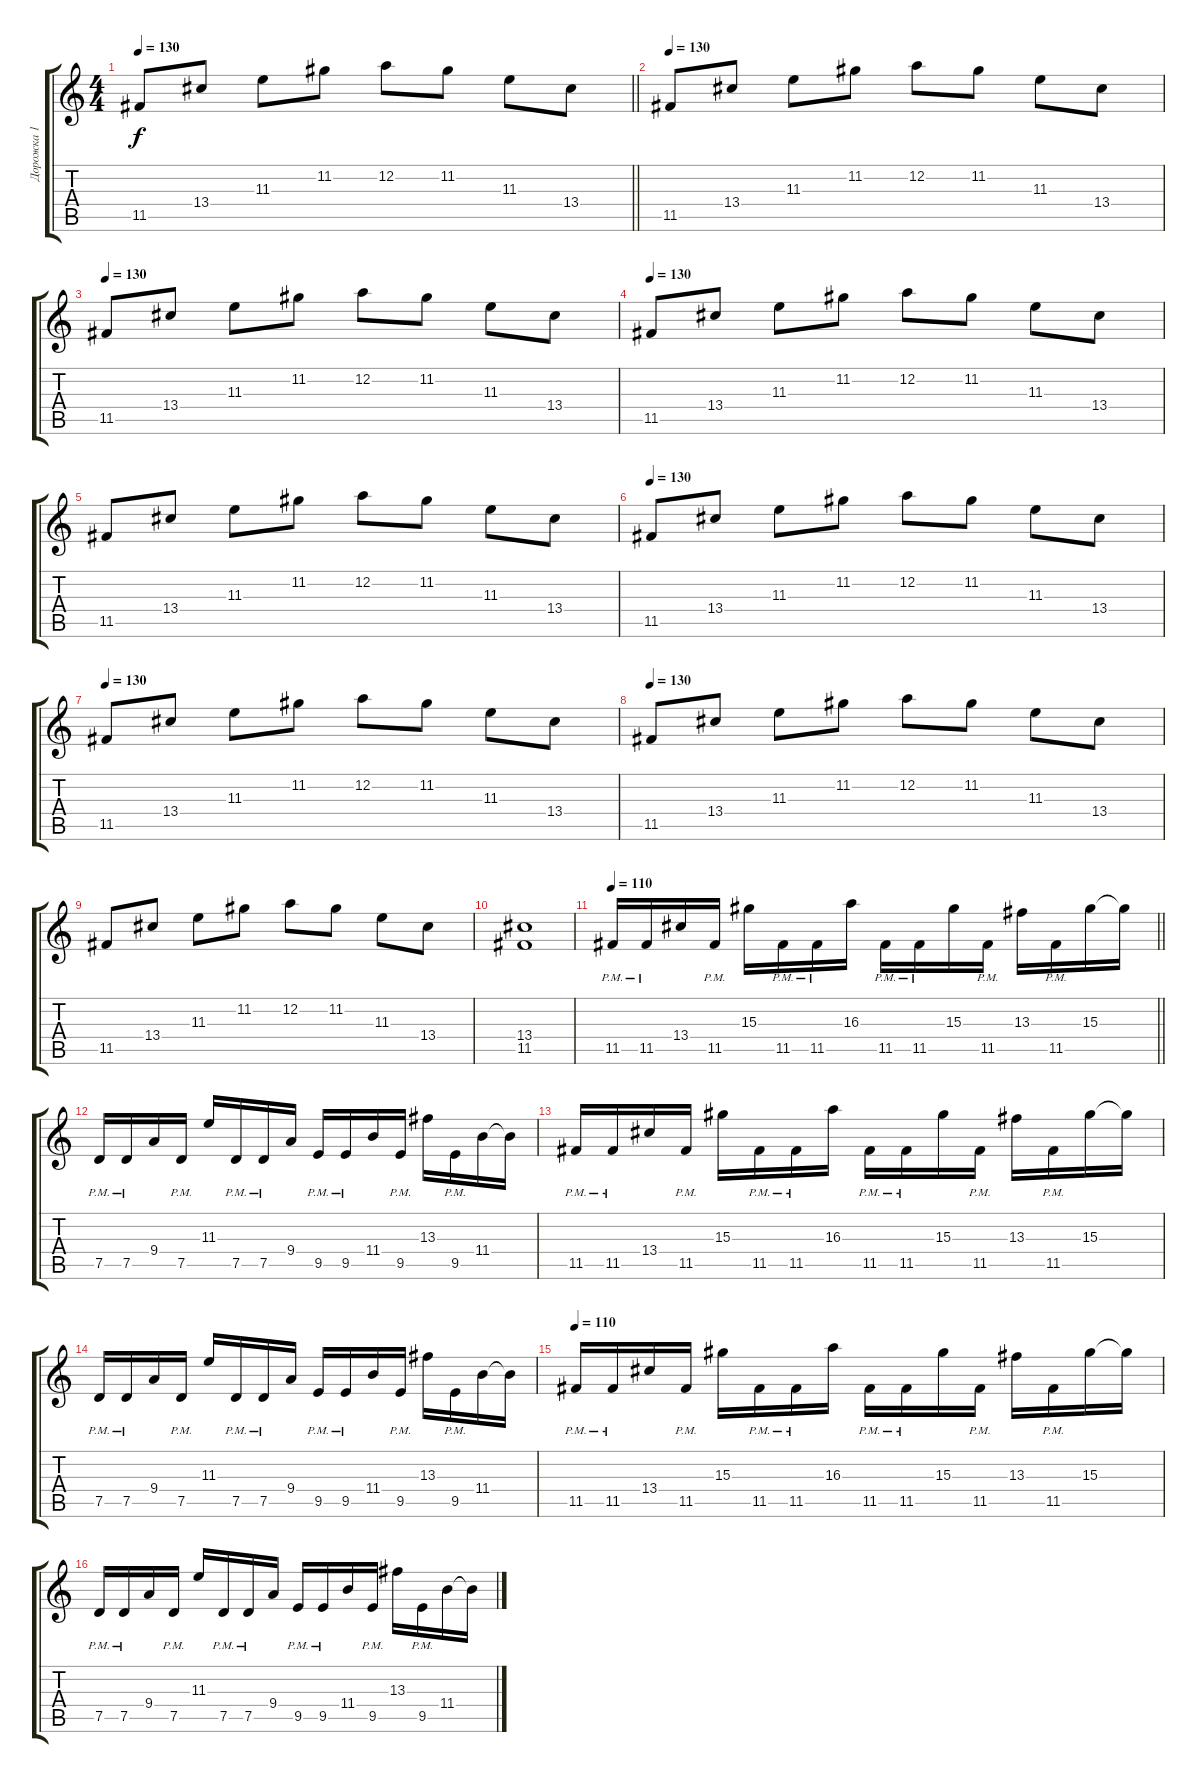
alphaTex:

\track ("Дорожка 1" "Дорожка 1") {instrument distortionguitar}
\staff {score tabs}
\tuning (D4 A3 F3 C3 G2 D2) {hide}
\ts (4 4)
\tempo 130
\clef g2
\barLineRight lightlight
\ks c
11.5.8{dy f} 13.4.8 11.3.8 11.2.8 12.2.8 11.2.8 11.3.8 13.4.8 |
\tempo 130
11.5.8 13.4.8 11.3.8 11.2.8 12.2.8 11.2.8 11.3.8 13.4.8 |
\tempo 130
11.5.8 13.4.8 11.3.8 11.2.8 12.2.8 11.2.8 11.3.8 13.4.8 |
\tempo 130
11.5.8 13.4.8 11.3.8 11.2.8 12.2.8 11.2.8 11.3.8 13.4.8 |
11.5.8 13.4.8 11.3.8 11.2.8 12.2.8 11.2.8 11.3.8 13.4.8 |
\tempo 130
11.5.8 13.4.8 11.3.8 11.2.8 12.2.8 11.2.8 11.3.8 13.4.8 |
\tempo 130
11.5.8 13.4.8 11.3.8 11.2.8 12.2.8 11.2.8 11.3.8 13.4.8 |
\tempo 130
11.5.8 13.4.8 11.3.8 11.2.8 12.2.8 11.2.8 11.3.8 13.4.8 |
11.5.8 13.4.8 11.3.8 11.2.8 12.2.8 11.2.8 11.3.8 13.4.8 |
(13.4 11.5).1 |
\tempo 110
\barLineRight lightlight
11.5{pm}.16 11.5{pm}.16 13.4.16 11.5{pm}.16 15.3.16 11.5{pm}.16 11.5{pm}.16 16.3.16 11.5{pm}.16 11.5{pm}.16 15.3.16 11.5{pm}.16 13.3.16 11.5{pm}.16 15.3.16 15.3{t}.16 |
7.5{pm}.16 7.5{pm}.16 9.4.16 7.5{pm}.16 11.3.16 7.5{pm}.16 7.5{pm}.16 9.4.16 9.5{pm}.16 9.5{pm}.16 11.4.16 9.5{pm}.16 13.3.16 9.5{pm}.16 11.4.16 11.4{t}.16 |
11.5{pm}.16 11.5{pm}.16 13.4.16 11.5{pm}.16 15.3.16 11.5{pm}.16 11.5{pm}.16 16.3.16 11.5{pm}.16 11.5{pm}.16 15.3.16 11.5{pm}.16 13.3.16 11.5{pm}.16 15.3.16 15.3{t}.16 |
7.5{pm}.16 7.5{pm}.16 9.4.16 7.5{pm}.16 11.3.16 7.5{pm}.16 7.5{pm}.16 9.4.16 9.5{pm}.16 9.5{pm}.16 11.4.16 9.5{pm}.16 13.3.16 9.5{pm}.16 11.4.16 11.4{t}.16 |
\tempo 110
11.5{pm}.16 11.5{pm}.16 13.4.16 11.5{pm}.16 15.3.16 11.5{pm}.16 11.5{pm}.16 16.3.16 11.5{pm}.16 11.5{pm}.16 15.3.16 11.5{pm}.16 13.3.16 11.5{pm}.16 15.3.16 15.3{t}.16 |
7.5{pm}.16 7.5{pm}.16 9.4.16 7.5{pm}.16 11.3.16 7.5{pm}.16 7.5{pm}.16 9.4.16 9.5{pm}.16 9.5{pm}.16 11.4.16 9.5{pm}.16 13.3.16 9.5{pm}.16 11.4.16 11.4{t}.16
